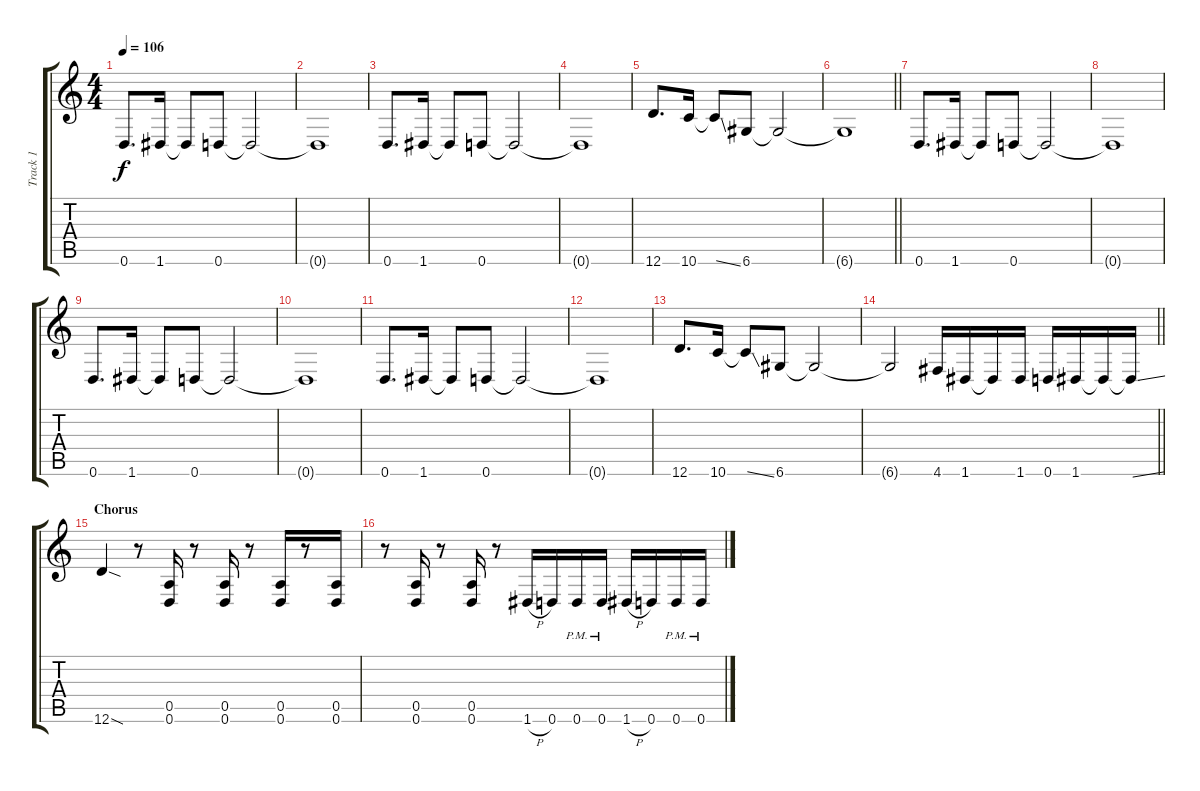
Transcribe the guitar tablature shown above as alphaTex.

\track ("Track 1" "Track 1") {instrument distortionguitar}
\staff {score tabs}
\tuning (E4 A3 F3 D3 A2 D2) {hide}
\ts (4 4)
\tempo 106
\clef g2
\ks c
0.6.8{d dy f} 1.6.16 1.6{t}.8 0.6.8 0.6{t}.2 |
0.6{t}.1 |
0.6.8{d} 1.6.16 1.6{t}.8 0.6.8 0.6{t}.2 |
0.6{t}.1 |
12.6.8{d} 10.6.16 10.6{ss t}.8 6.6.8 6.6{t}.2 |
\barLineRight lightlight
6.6{t}.1 |
\section ("" "")
0.6.8{d} 1.6.16 1.6{t}.8 0.6.8 0.6{t}.2 |
0.6{t}.1 |
0.6.8{d} 1.6.16 1.6{t}.8 0.6.8 0.6{t}.2 |
0.6{t}.1 |
0.6.8{d} 1.6.16 1.6{t}.8 0.6.8 0.6{t}.2 |
0.6{t}.1 |
12.6.8{d} 10.6.16 10.6{ss t}.8 6.6.8 6.6{t}.2 |
\barLineRight lightlight
6.6{t}.2 4.6.16 1.6.16 1.6{t}.16 1.6.16 0.6.16 1.6.16 1.6{t}.16 1.6{ss t}.16 |
\section ("" "Chorus")
12.6{sod}.4 r.8 (0.5 0.6).16 r.8 (0.5 0.6).16 r.8 (0.5 0.6).16 r.8 (0.5 0.6).16 |
r.8 (0.5 0.6).16 r.8 (0.5 0.6).16 r.8 1.6{h}.16 0.6.16 0.6{pm}.16 0.6{pm}.16 1.6{h}.16 0.6.16 0.6{pm}.16 0.6{ss pm}.16
